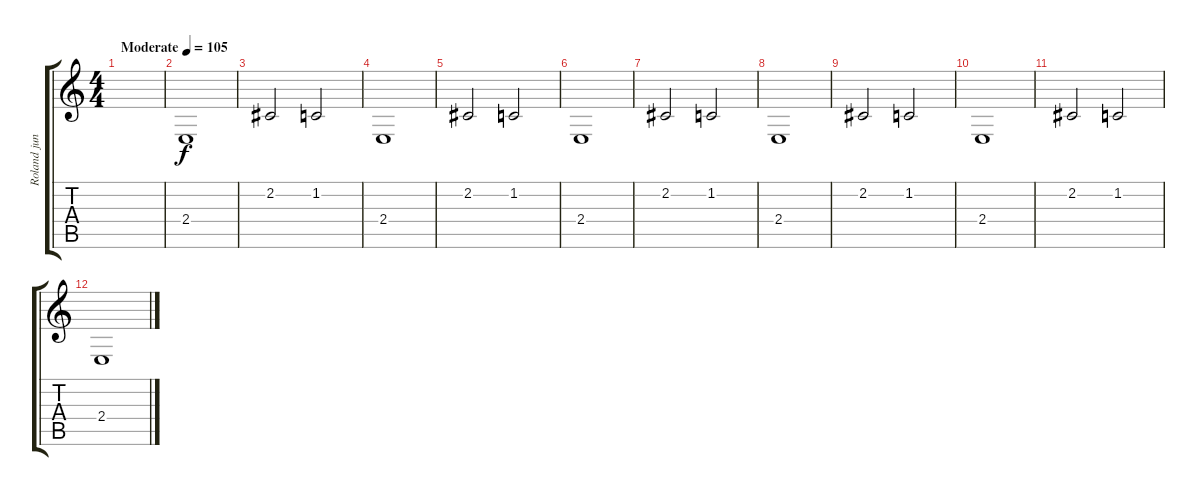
\track ("Roland juno DI" "Roland jun") {instrument synthstrings1}
\staff {score tabs}
\tuning (E4 B3 G3 D3 A2 E2) {hide}
\ts (4 4)
\tempo (105 "Moderate")
\clef g2
\ks c
|
2.4.1 |
2.2.2 1.2.2 |
2.4.1 |
2.2.2 1.2.2 |
2.4.1 |
2.2.2 1.2.2 |
2.4.1 |
2.2.2 1.2.2 |
2.4.1 |
2.2.2 1.2.2 |
2.4.1
